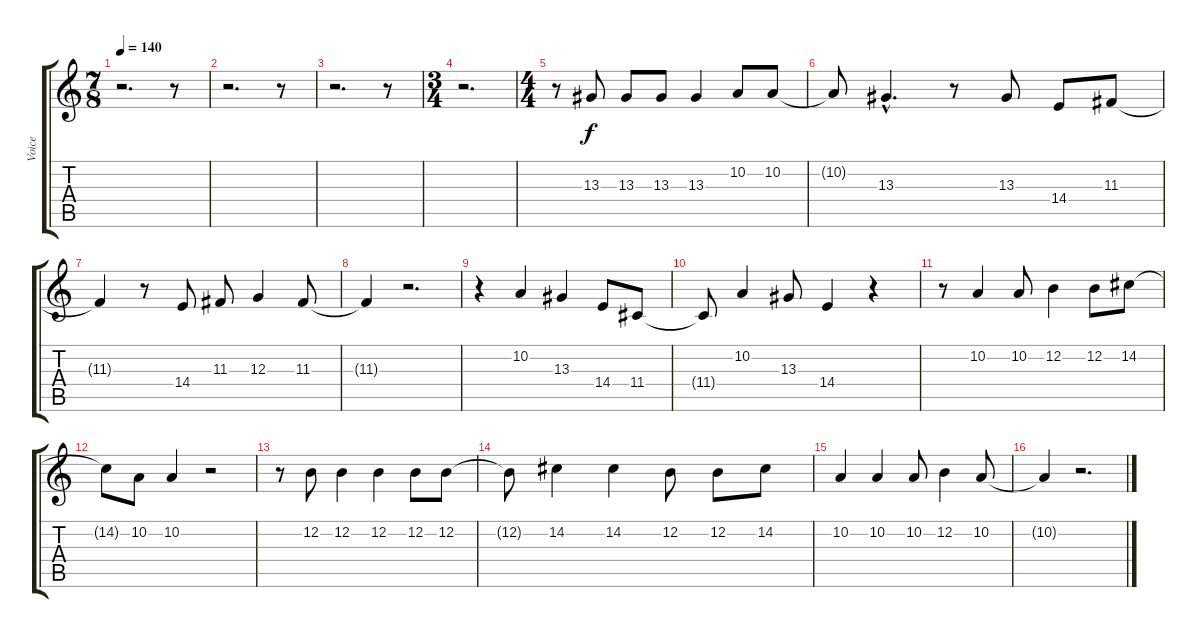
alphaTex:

\track ("Voice" "Voice") {instrument flute}
\staff {score tabs}
\tuning (E4 B3 G3 D3 A2 E2) {hide}
\ts (7 8)
\tempo 140
\clef g2
\ks c
r.2{d dy f} r.8 |
r.2{d} r.8 |
r.2{d} r.8 |
\ts (3 4)
r.2{d} |
\ts (4 4)
r.8 13.3.8 13.3.8 13.3.8 13.3.4 10.2.8 10.2.8 |
10.2{t}.8 13.3{hac}.4{d} r.8 13.3.8 14.4.8 11.3.8 |
11.3{t}.4 r.8 14.4.8 11.3.8 12.3.4 11.3.8 |
11.3{t}.4 r.2{d} |
r.4 10.2.4 13.3.4 14.4.8 11.4.8 |
11.4{t}.8 10.2.4 13.3.8 14.4.4 r.4 |
r.8 10.2.4 10.2.8 12.2.4 12.2.8 14.2.8 |
14.2{t}.8 10.2.8 10.2.4 r.2 |
r.8 12.2.8 12.2.4 12.2.4 12.2.8 12.2.8 |
12.2{t}.8 14.2.4 14.2.4 12.2.8 12.2.8 14.2.8 |
10.2.4 10.2.4 10.2.8 12.2.4 10.2.8 |
10.2{t}.4 r.2{d}
